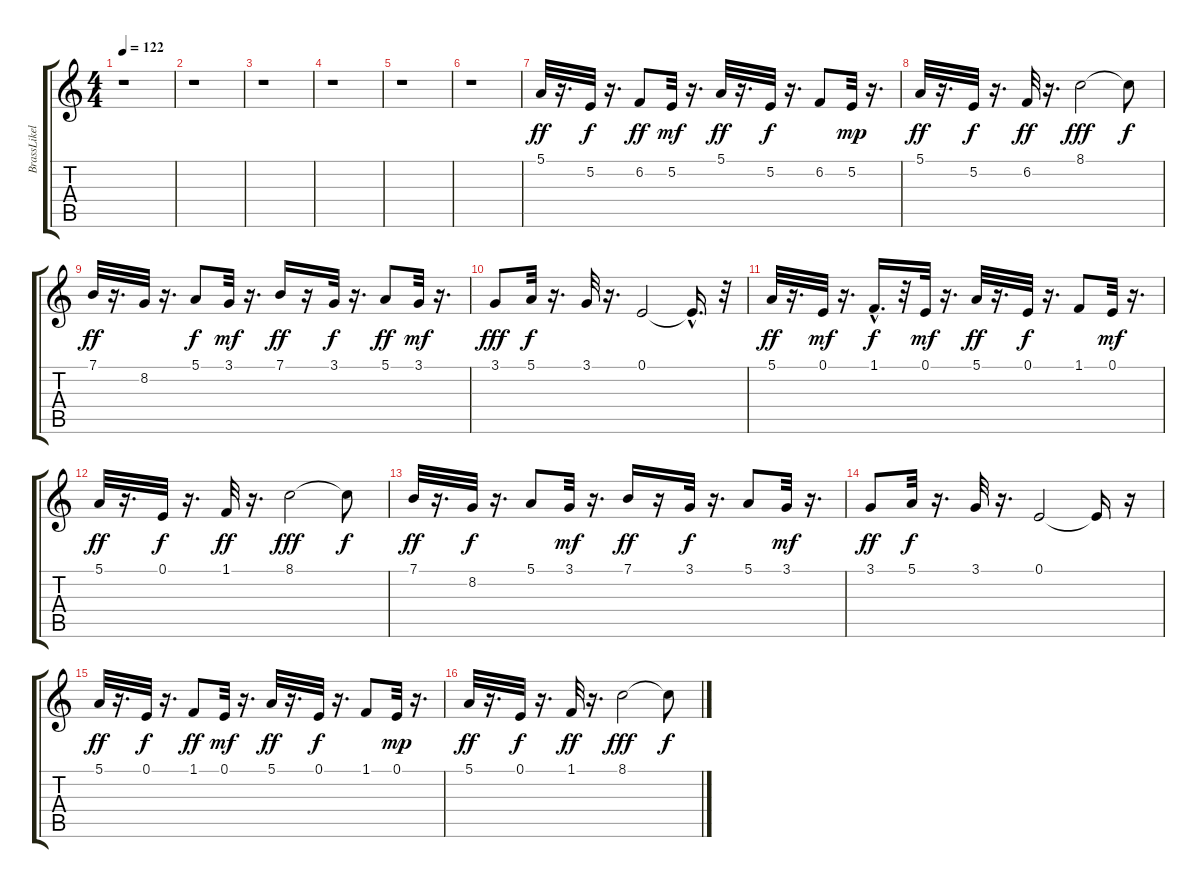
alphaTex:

\track ("BrassLikely" "BrassLikel") {instrument lead1square}
\staff {score tabs}
\tuning (E4 B3 G3 D3 A2 E2) {hide}
\ts (4 4)
\tempo 122
\clef g2
\ks c
r.1{dy p} |
r.1 |
r.1 |
r.1 |
r.1 |
r.1 |
5.1.32{dy ff} r.16{d} 5.2.32{dy f} r.16{d} 6.2.8{dy ff} 5.2.32{dy mf} r.16{d} 5.1.32{dy ff} r.16{d} 5.2.32{dy f} r.16{d} 6.2.8 5.2.32{dy mp} r.16{d} |
5.1.32{dy ff} r.16{d} 5.2.32{dy f} r.16{d} 6.2.32{dy ff} r.16{d} 8.1.2{dy fff} 8.1{t}.8{dy f} |
7.1.32{dy ff} r.16{d} 8.2.32 r.16{d} 5.1.8{dy f} 3.1.32{dy mf} r.16{d} 7.1.16{dy ff} r.16 3.1.32{dy f} r.16{d} 5.1.8{dy ff} 3.1.32{dy mf} r.16{d} |
3.1.8{dy fff} 5.1.32{dy f} r.16{d} 3.1.32 r.16{d} 0.1.2 0.1{hac t}.16{d} r.32 |
5.1.32{dy ff} r.16{d} 0.1.32{dy mf} r.16{d} 1.1{hac}.16{d dy f} r.32 0.1.32{dy mf} r.16{d} 5.1.32{dy ff} r.16{d} 0.1.32{dy f} r.16{d} 1.1.8 0.1.32{dy mf} r.16{d} |
5.1.32{dy ff} r.16{d} 0.1.32{dy f} r.16{d} 1.1.32{dy ff} r.16{d} 8.1.2{dy fff} 8.1{t}.8{dy f} |
7.1.32{dy ff} r.16{d} 8.2.32{dy f} r.16{d} 5.1.8 3.1.32{dy mf} r.16{d} 7.1.16{dy ff} r.16 3.1.32{dy f} r.16{d} 5.1.8 3.1.32{dy mf} r.16{d} |
3.1.8{dy ff} 5.1.32{dy f} r.16{d} 3.1.32 r.16{d} 0.1.2 0.1{t}.16 r.16 |
5.1.32{dy ff} r.16{d} 0.1.32{dy f} r.16{d} 1.1.8{dy ff} 0.1.32{dy mf} r.16{d} 5.1.32{dy ff} r.16{d} 0.1.32{dy f} r.16{d} 1.1.8 0.1.32{dy mp} r.16{d} |
5.1.32{dy ff} r.16{d} 0.1.32{dy f} r.16{d} 1.1.32{dy ff} r.16{d} 8.1.2{dy fff} 8.1{t}.8{dy f}
